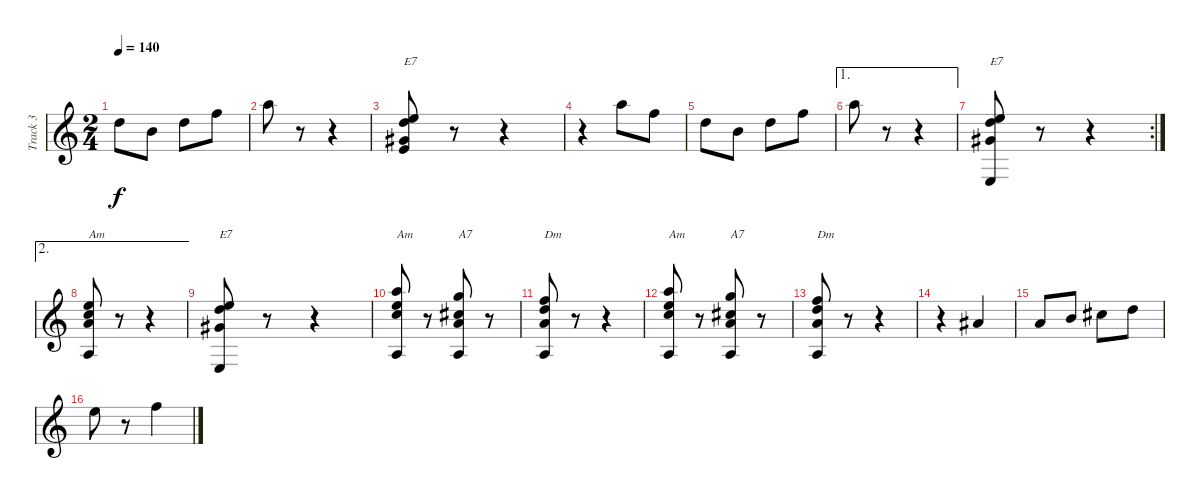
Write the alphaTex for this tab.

\track ("Track 3" "Track 3") {instrument acousticguitarsteel}
\staff {score}
\tuning (E4 B3 G3 D3 A2 E2) {hide}
\ts (2 4)
\tempo 140
\clef g2
\ks c
7.3.8{dy f} 4.3.8 7.3.8 6.2.8 |
5.1.8 r.8 r.4 |
(0.1 3.2 1.3 2.4).8{txt "E7"} r.8 r.4 |
r.4 5.1.8 6.2.8 |
7.3.8 4.3.8 7.3.8 6.2.8 |
\ae 1
5.1.8 r.8 r.4 |
\rc 2
(0.1 3.2 1.3 0.6).8{txt "E7"} r.8 r.4 |
\ae 2
(0.1 1.2 2.3 0.5).8{txt "Am"} r.8 r.4 |
(0.1 3.2 1.3 0.6).8{txt "E7"} r.8 r.4 |
(5.1 5.2 5.3 0.5).8{txt "Am"} r.8 (3.1 2.2 2.3 0.5).8{txt "A7"} r.8 |
(1.1 3.2 2.3 0.5).8{txt "Dm"} r.8 r.4 |
(5.1 5.2 5.3 0.5).8{txt "Am"} r.8 (3.1 2.2 2.3 0.5).8{txt "A7"} r.8 |
(1.1 3.2 2.3 0.5).8{txt "Dm"} r.8 r.4 |
r.4 3.3.4 |
2.3.8 0.2.8 2.2.8 3.2.8 |
0.1.8 r.8 6.2.4
